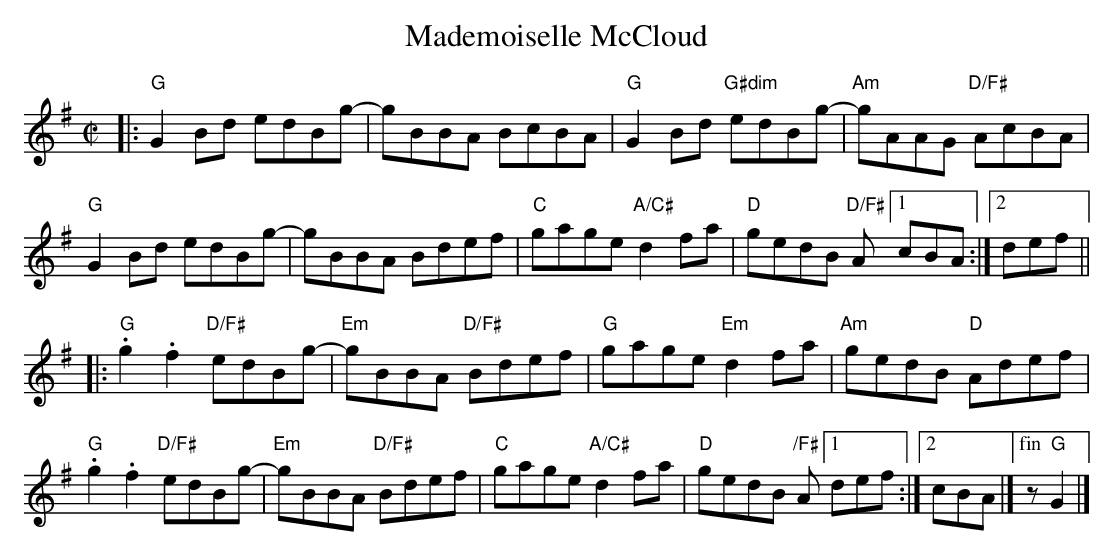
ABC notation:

X:1
T: Mademoiselle McCloud
M: C|
L: 1/8
K: G
|:\
"G"G2Bd edBg- | gBBA BcBA | "G"G2Bd "G#dim"edBg- | "Am"gAAG "D/F#"AcBA |
"G"G2Bd edBg- | gBBA Bdef | "C"gage "A/C#"d2fa | "D"gedB "D/F#"A [1 cBA :|2 def ||
|:\
"G".g2.f2 "D/F#"edBg- | "Em"gBBA "D/F#"Bdef | "G"gage "Em"d2fa | "Am"gedB "D"Adef |
"G".g2.f2 "D/F#"edBg- | "Em"gBBA "D/F#"Bdef | "C"gage "A/C#"d2fa | "D"gedB "/F#"A \
[1 def :|[2 cBA |]["fin" z"G"G2 |]
